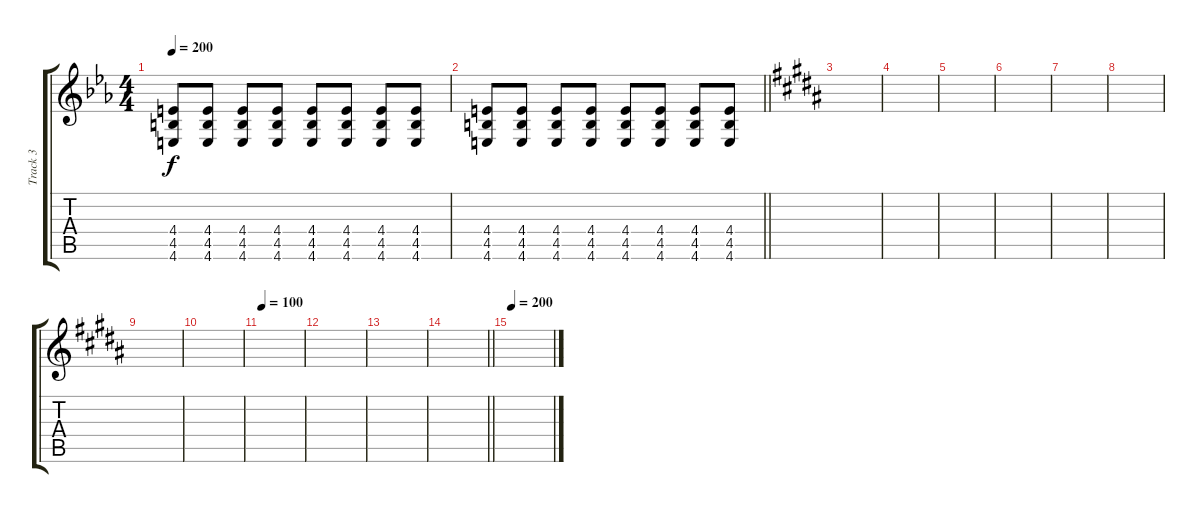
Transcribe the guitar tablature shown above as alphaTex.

\track ("Track 3" "Track 3") {instrument distortionguitar}
\staff {score tabs}
\tuning (D4 A3 F3 C3 G2 C2) {hide}
\ts (4 4)
\tempo 200
\clef g2
\ks eb
(4.4 4.5 4.6).8{dy f} (4.4 4.5 4.6).8 (4.4 4.5 4.6).8 (4.4 4.5 4.6).8 (4.4 4.5 4.6).8 (4.4 4.5 4.6).8 (4.4 4.5 4.6).8 (4.4 4.5 4.6).8 |
\barLineRight lightlight
(4.4 4.5 4.6).8 (4.4 4.5 4.6).8 (4.4 4.5 4.6).8 (4.4 4.5 4.6).8 (4.4 4.5 4.6).8 (4.4 4.5 4.6).8 (4.4 4.5 4.6).8 (4.4 4.5 4.6).8 |
\ks b
|
|
|
|
|
|
|
|
\tempo 100
|
|
|
\barLineRight lightlight
|
\tempo 200
